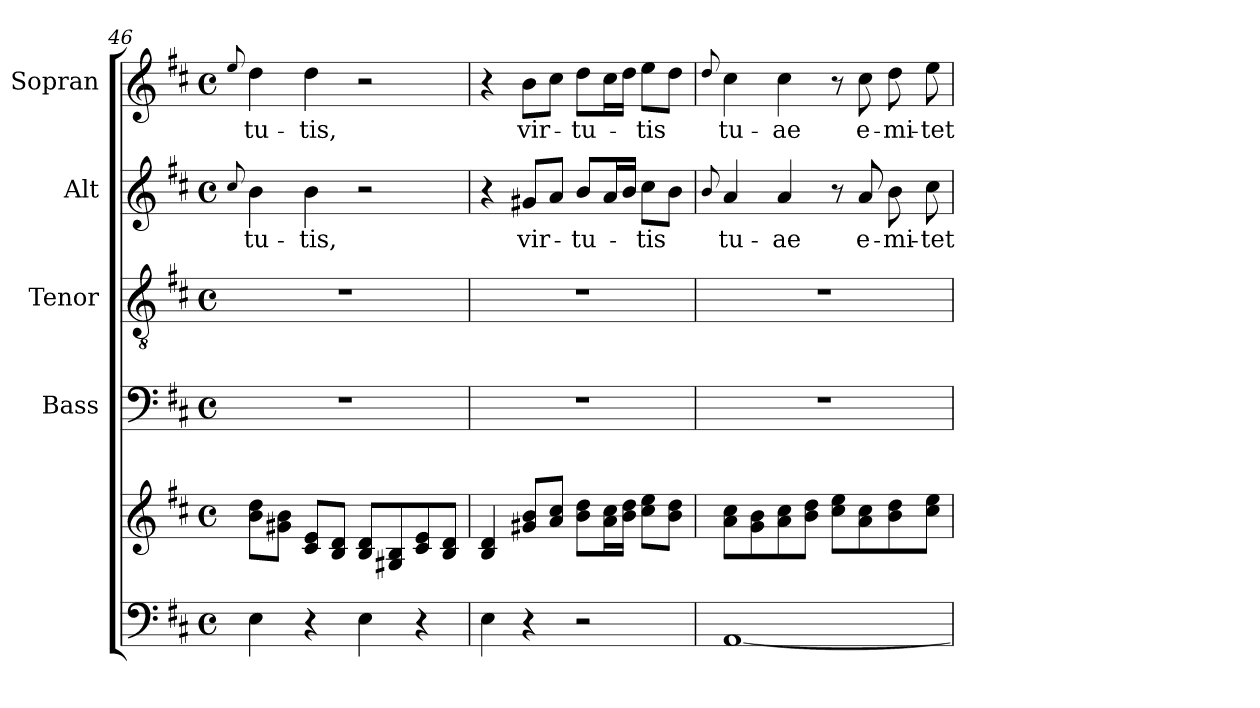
**kern	**kern	**kern	**kern	**kern	**text	**kern	**text
*part5	*part5	*part4	*part3	*part2	*part2	*part1	*part1
*staff6	*staff5	*staff4	*staff3	*staff2	*staff2	*staff1	*staff1
*	*	*I"Bass	*I"Tenor	*I"Alt	*	*I"Sopran	*
*	*	*I'B.	*I'T.	*I'A.	*	*I'S.	*
*clefF4	*clefG2	*clefF4	*clefGv2	*clefG2	*	*clefG2	*
*k[f#c#]	*k[f#c#]	*k[f#c#]	*k[f#c#]	*k[f#c#]	*	*k[f#c#]	*
*D:	*D:	*D:	*D:	*D:	*	*D:	*
*M4/4	*M4/4	*M4/4	*M4/4	*M4/4	*	*M4/4	*
*met(c)	*met(c)	*met(c)	*met(c)	*met(c)	*	*met(c)	*
=46	=46	=46	=46	=46	=46	=46	=46
.	.	.	.	8qqcc#/	.	8qqee/	.
!	!	!	!	!	!LO:LY:b	!	!LO:LY:b
4E\	8b\ 8dd\L	1r	1r	4b\	-tu-	4dd\	-tu-
.	8g#X\ 8b\J	.	.	.	.	.	.
!	!	!	!	!	!LO:LY:b	!	!LO:LY:b
4r	8c#/ 8e/L	.	.	4b\	-tis,	4dd\	-tis,
.	8B/ 8d/J	.	.	.	.	.	.
4E\	8B/ 8d/L	.	.	2r	.	2r	.
.	8G#X/ 8B/	.	.	.	.	.	.
4r	8c#/ 8e/	.	.	.	.	.	.
.	8B/ 8d/J	.	.	.	.	.	.
!!LO:LB:g=z
=47	=47	=47	=47	=47	=47	=47	=47
4E\	4B/ 4d/	1r	1r	4r	.	4r	.
!	!	!	!	!	!LO:LY:b	!	!LO:LY:b
4r	8g#X/ 8b/L	.	.	8g#X/L	vir-	8b\L	vir-
.	8a/ 8cc#/J	.	.	8a/J	.	8cc#\J	.
!	!	!	!	!	!LO:LY:b	!	!LO:LY:b
2r	8b\ 8dd\L	.	.	8b/L	-tu-	8dd\L	-tu-
.	16a\ 16cc#\L	.	.	16a/L	.	16cc#\L	.
.	16b\ 16dd\JJ	.	.	16b/JJ	.	16dd\JJ	.
!	!	!	!	!	!LO:LY:b	!	!LO:LY:b
.	8cc#\ 8ee\L	.	.	8cc#\L	-tis	8ee\L	-tis
.	8b\ 8dd\J	.	.	8b\J	.	8dd\J	.
=48	=48	=48	=48	=48	=48	=48	=48
.	.	.	.	8qqb/	.	8qqdd/	.
!	!	!	!	!	!LO:LY:b	!	!LO:LY:b
[1AA	8a\ 8cc#\L	1r	1r	4a/	tu-	4cc#\	tu-
.	8g\ 8b\	.	.	.	.	.	.
!	!	!	!	!	!LO:LY:b	!	!LO:LY:b
.	8a\ 8cc#\	.	.	4a/	-ae	4cc#\	-ae
.	8b\ 8dd\J	.	.	.	.	.	.
.	8cc#\ 8ee\L	.	.	8r	.	8r	.
!	!	!	!	!	!LO:LY:b	!	!LO:LY:b
.	8a\ 8cc#\	.	.	8a/	e-	8cc#\	e-
!	!	!	!	!	!LO:LY:b	!	!LO:LY:b
.	8b\ 8dd\	.	.	8b\	-mi-	8dd\	-mi-
!	!	!	!	!	!LO:LY:b	!	!LO:LY:b
.	8cc#\ 8ee\J	.	.	8cc#\	-tet	8ee\	-tet
=	=	=	=	=	=	=	=
*-	*-	*-	*-	*-	*-	*-	*-
